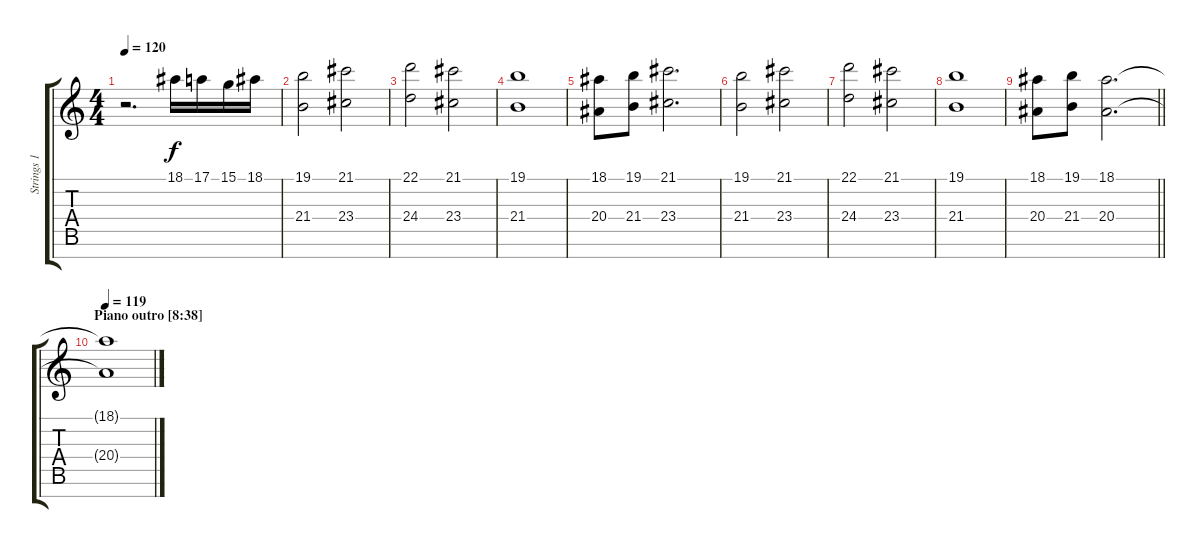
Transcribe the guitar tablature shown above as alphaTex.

\track ("Strings 1" "Strings 1") {instrument stringensemble1}
\staff {score tabs}
\tuning (E4 B3 G3 D3 A2 E2 B1) {hide}
\ts (4 4)
\tempo 120
\clef g2
\ks c
r.2{d dy f} 18.1.16{volume 14} 17.1.16 15.1.16 18.1.16 |
(19.1 21.4).2 (21.1 23.4).2 |
(22.1 24.4).2 (21.1 23.4).2 |
(19.1 21.4).1 |
(18.1 20.4).8 (19.1 21.4).8 (21.1 23.4).2{d} |
(19.1 21.4).2 (21.1 23.4).2 |
(22.1 24.4).2 (21.1 23.4).2 |
(19.1 21.4).1 |
\barLineRight lightlight
(18.1 20.4).8 (19.1 21.4).8 (18.1 20.4).2{d volume 0} |
\section ("" "Piano outro [8:38]")
\tempo 119
(18.1{t} 20.4{t}).1
